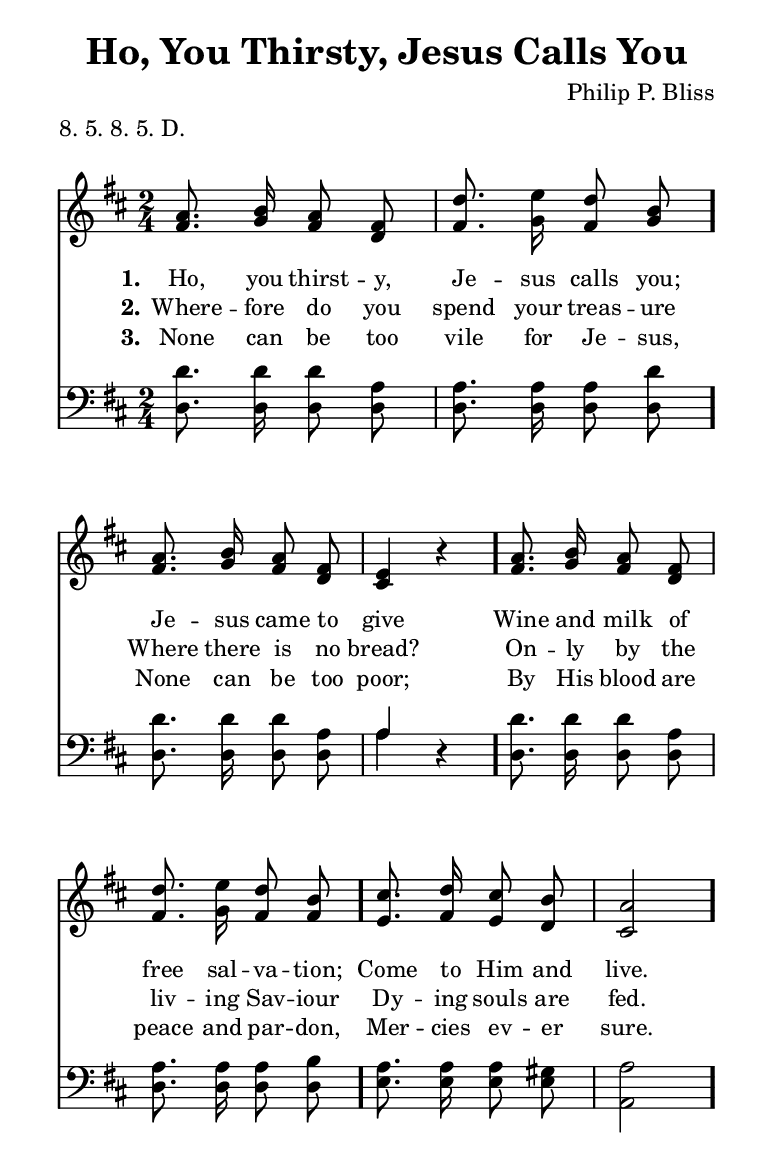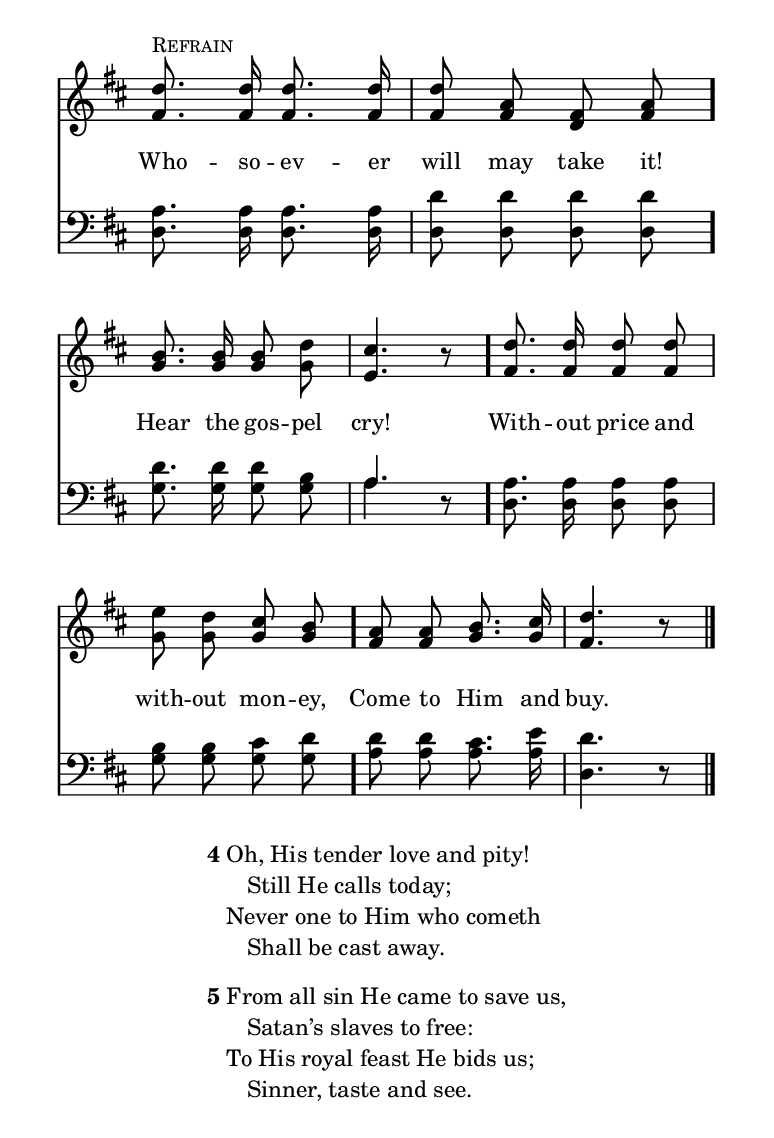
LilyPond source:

\include "common/global.ily"
\paper {
  \include "common/paper.ily"
}

\header{
  %gospel
  hymnnumber = "94"
  title = "Ho, You Thirsty, Jesus Calls You" % not found at hymnary.org
  tunename = "Hold the Fort" % see https://hymnary.org/tune/ho_my_comrades_see_the_signal_bliss
  meter = "8. 5. 8. 5. D."
  poet = ""
  composer = "Philip P. Bliss" % see https://hymnary.org/tune/ho_my_comrades_see_the_signal_bliss
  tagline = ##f
}

% for fermata in MIDI
ta = { \tempo 8=90 }
tb = { \tempo 8=45 }

patternAA = { c8. c16 c8  c8  | c8. c16 c8 c8 }
patternAB = { c8. c16 c8. c16 | c8  c8  c8 c8 }
patternAC = { c8. c16 c8  c8  | c8  c8  c8 c8 }

patternBA = { c8. c16 c8 c8 | c4 c4 }
patternBB = { c8. c16 c8 c8 | c2 }
patternBC = { c8. c16 c8 c8 | c4. c8 }
patternBD = { c8 c8 c8. c16 | c4. c8 }

global = {
  \include "common/overrides.ily"
  \override Staff.TimeSignature.style = #'numbered
  \time 2/4
  \override Score.MetronomeMark.transparent = ##t % hide all fermata changes too
  \ta
  \key d \major
  %\partial 4
  \autoBeamOff
}

notesSoprano = {
\global
\relative c'' {

  \changePitch \patternAA { a b a fis | d' e d b }
  \changePitch \patternBA { a b a fis | e r }
  \changePitch \patternAA { a b a fis | d' e d b }
  \changePitch \patternBB { cis d cis b | a }

  << s^\markup { \small \caps "Refrain" }
  \changePitch \patternAB { d d d d | d a fis a } >>
  \changePitch \patternBC { b b b d | cis r }
  \changePitch \patternAC { d d d d | e d cis b }
  \changePitch \patternBD { a a b cis | d r }

  \bar "|."

}
}

notesAlto = {
\global
\relative e' {

  \changePitch \patternAA { fis g fis d | fis g fis g }
  \changePitch \patternBA { fis g fis d | cis r }
  \changePitch \patternAA { fis g fis d | fis g fis fis }
  \changePitch \patternBB { e fis e d | cis }

  \changePitch \patternAB { fis fis fis fis | fis fis d fis }
  \changePitch \patternBC { g g g g | e r }
  \changePitch \patternAC { fis fis fis fis | g g g g }
  \changePitch \patternBD { fis fis g g | fis r }

}
}

notesTenor = {
\global
\relative a {

  \changePitch \patternAA { d d d a | a a a d }
  \changePitch \patternBA { d d d a | a r }
  \changePitch \patternAA { d d d a | a a a b }
  \changePitch \patternBB { a a a gis | a }

  \changePitch \patternAB { a a a a | d d d d }
  \changePitch \patternBC { d d d b | a r }
  \changePitch \patternAC { a a a a | b b cis d }
  \changePitch \patternBD { d d cis e | d r }

}
}

notesBass = {
\global
\relative f {

  \changePitch \patternAA { d d d d | d d d d }
  \changePitch \patternBA { d d d d | a' r }
  \changePitch \patternAA { d, d d d | d d d d }
  \changePitch \patternBB { e e e e | a, }

  \changePitch \patternAB { d d d d | d d d d }
  \changePitch \patternBC { g g g g | a r }
  \changePitch \patternAC { d, d d d | g g g g }
  \changePitch \patternBD { a a a a | d, r }

}
}

Refrain = \lyricmode {

Who -- so -- ev -- er will may take it! \bar "."
Hear the gos -- pel cry! \bar "." \eogbreak
With -- out price and with -- out mon -- ey, \bar "."
Come to Him and buy. \bar "." \eogbreak

}

wordsA = \lyricmode {
\set stanza = "1."

Ho, you thirst -- y, Je -- sus calls you; \bar "."
Je -- sus came to give \bar "." \eogbreak
Wine and milk of free sal -- va -- tion; \bar "."
Come to Him and live. \bar "." \eogbreak

}

wordsB = \lyricmode {
\set stanza = "2."

Where -- fore do you spend your treas -- ure
Where there is no bread?
On -- ly by the liv -- ing Sav -- iour
Dy -- ing souls are fed.

\Refrain

}

wordsC = \lyricmode {
\set stanza = "3."

None can be too vile for Je -- sus,
None can be too poor;
By His blood are peace and par -- don,
Mer -- cies ev -- er sure.

}

wordsD = \markuplist {

\line { Oh, His tender love and pity! }
\line { { \hspace #2 } Still He calls today; }
\line { Never one to Him who cometh }
\line { { \hspace #2 } Shall be cast away. }

}

wordsE = \markuplist {

\line { From all sin He came to save us, }
\line { { \hspace #2 } Satan’s slaves to free: }
\line { To His royal feast He bids us; }
\line { { \hspace #2 } Sinner, taste and see. }

}

\score {
  \context ChoirStaff <<
    \context Staff = upper <<
      \set Staff.autoBeaming = ##f
      \set ChoirStaff.systemStartDelimiter = #'SystemStartBar
      \set ChoirStaff.printPartCombineTexts = ##f
      \partcombine #'(2 . 11) \notesSoprano \notesAlto
      \context NullVoice = sopranos { \voiceOne << \notesSoprano >> }
      \context Lyrics = one   \lyricsto sopranos \wordsA
      \context Lyrics = two   \lyricsto sopranos \wordsB
      \context Lyrics = three \lyricsto sopranos \wordsC
    >>
    \context Staff = men <<
      \set Staff.autoBeaming = ##f
      \clef bass
      \set ChoirStaff.printPartCombineTexts = ##f
      \partcombine #'(2 . 11) \notesTenor \notesBass
    >>
  >>
  \layout {
    \include "common/layout.ily"
  }
  #(cond ((ly:get-option 'eog-midi-permitted) #{ \midi{
    \include "common/midi.ily"
  } #}))
}

\noPageBreak

\markup { \fill-line { \vcenter \column {
  \vspace #1
  \line{ \bold 4 \column { \wordsD } } \combine \null \vspace #0.4
  \line{ \bold 5 \column { \wordsE } }
  \vspace #1
} } }

\version "2.19.49"  % necessary for upgrading to future LilyPond versions.

% vi:set et ts=2 sw=2 ai nocindent syntax=lilypond:
